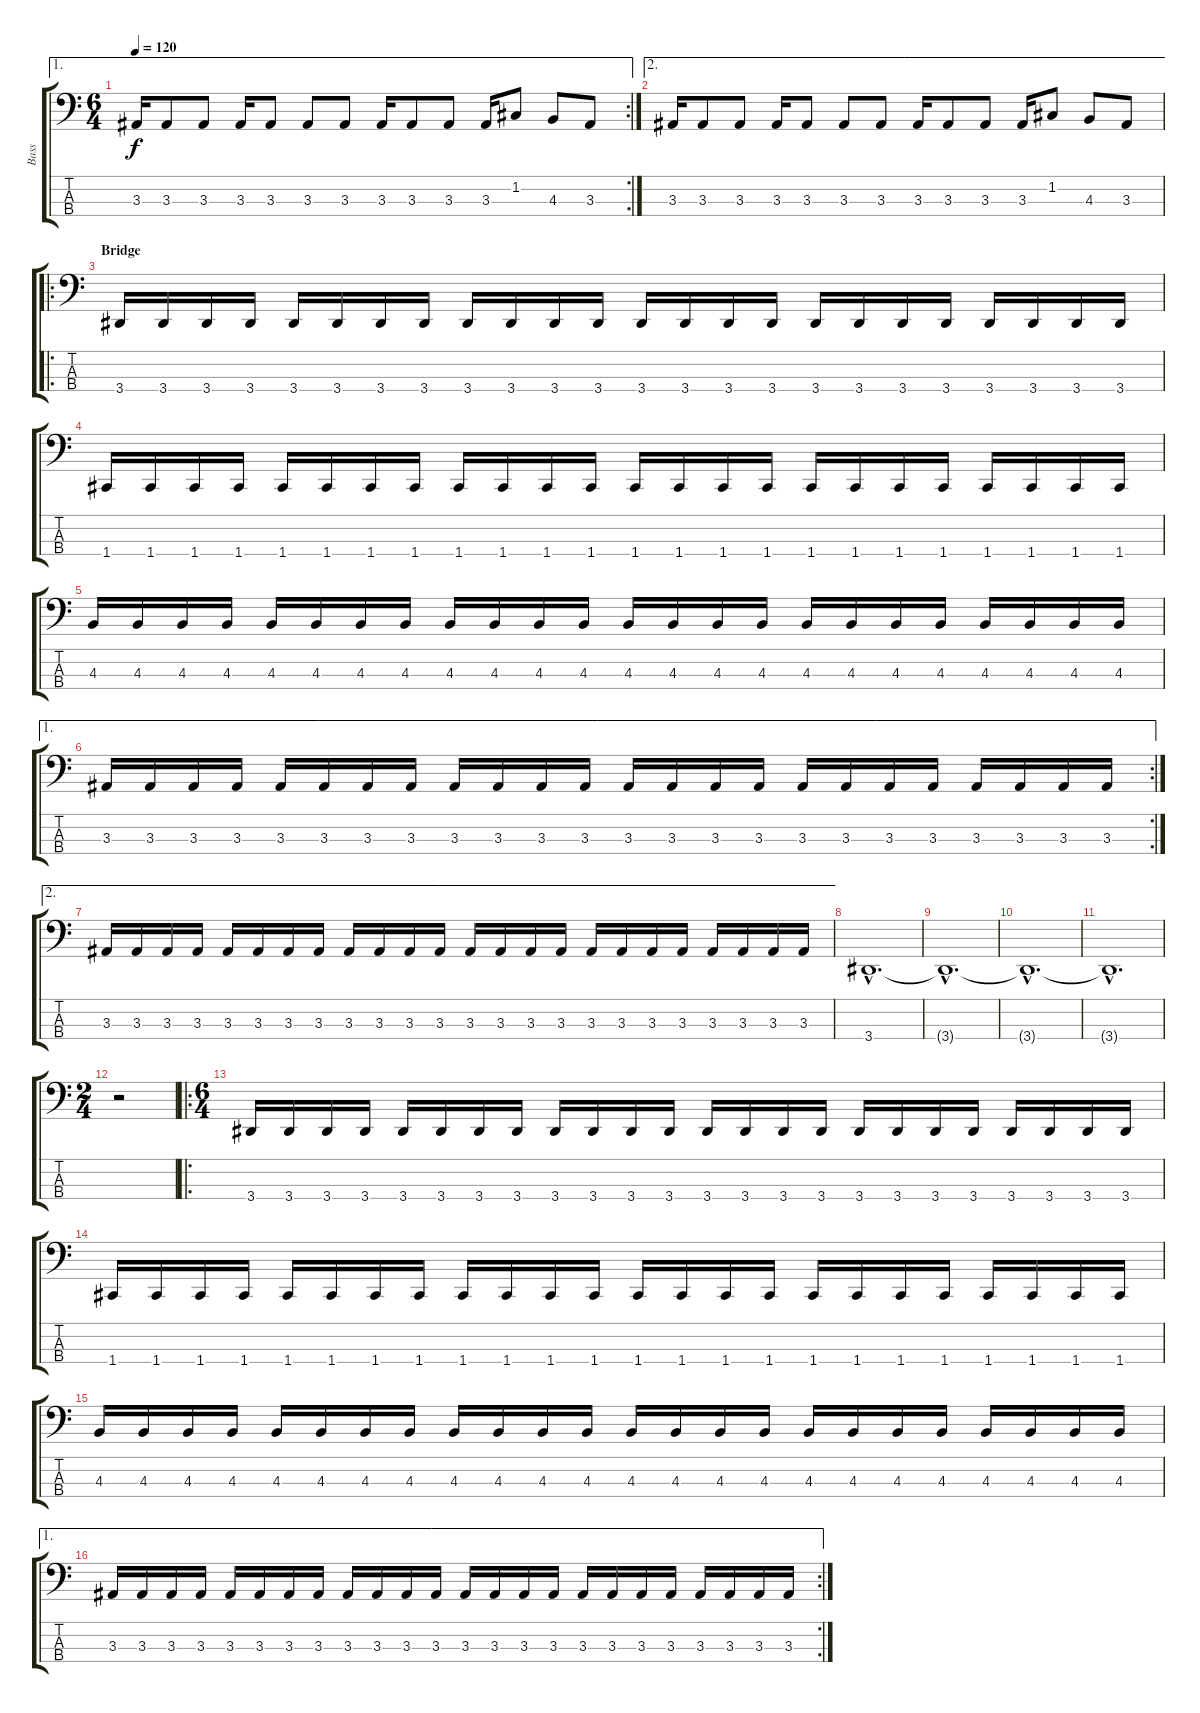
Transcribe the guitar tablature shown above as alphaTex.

\track ("Bass" "Bass") {instrument electricbasspick}
\staff {score tabs}
\tuning (F2 C2 G1 C1) {hide}
\ae 1
\rc 2
\ts (6 4)
\tempo 120
\clef f4
\ks c
3.3.16{dy f} 3.3.8 3.3.8 3.3.16 3.3.8 3.3.8 3.3.8 3.3.16 3.3.8 3.3.8 3.3.16 1.2.8 4.3.8 3.3.8 |
\ae 2
3.3.16 3.3.8 3.3.8 3.3.16 3.3.8 3.3.8 3.3.8 3.3.16 3.3.8 3.3.8 3.3.16 1.2.8 4.3.8 3.3.8 |
\ro
\section ("" "Bridge")
3.4.16 3.4.16 3.4.16 3.4.16 3.4.16 3.4.16 3.4.16 3.4.16 3.4.16 3.4.16 3.4.16 3.4.16 3.4.16 3.4.16 3.4.16 3.4.16 3.4.16 3.4.16 3.4.16 3.4.16 3.4.16 3.4.16 3.4.16 3.4.16 |
1.4.16 1.4.16 1.4.16 1.4.16 1.4.16 1.4.16 1.4.16 1.4.16 1.4.16 1.4.16 1.4.16 1.4.16 1.4.16 1.4.16 1.4.16 1.4.16 1.4.16 1.4.16 1.4.16 1.4.16 1.4.16 1.4.16 1.4.16 1.4.16 |
4.3.16 4.3.16 4.3.16 4.3.16 4.3.16 4.3.16 4.3.16 4.3.16 4.3.16 4.3.16 4.3.16 4.3.16 4.3.16 4.3.16 4.3.16 4.3.16 4.3.16 4.3.16 4.3.16 4.3.16 4.3.16 4.3.16 4.3.16 4.3.16 |
\ae 1
\rc 2
3.3.16 3.3.16 3.3.16 3.3.16 3.3.16 3.3.16 3.3.16 3.3.16 3.3.16 3.3.16 3.3.16 3.3.16 3.3.16 3.3.16 3.3.16 3.3.16 3.3.16 3.3.16 3.3.16 3.3.16 3.3.16 3.3.16 3.3.16 3.3.16 |
\ae 2
3.3.16 3.3.16 3.3.16 3.3.16 3.3.16 3.3.16 3.3.16 3.3.16 3.3.16 3.3.16 3.3.16 3.3.16 3.3.16 3.3.16 3.3.16 3.3.16 3.3.16 3.3.16 3.3.16 3.3.16 3.3.16 3.3.16 3.3.16 3.3.16 |
3.4{hac}.1{d} |
3.4{hac t}.1{d} |
3.4{hac t}.1{d} |
3.4{hac t}.1{d} |
\ts (2 4)
r.2 |
\ro
\ts (6 4)
3.4.16 3.4.16 3.4.16 3.4.16 3.4.16 3.4.16 3.4.16 3.4.16 3.4.16 3.4.16 3.4.16 3.4.16 3.4.16 3.4.16 3.4.16 3.4.16 3.4.16 3.4.16 3.4.16 3.4.16 3.4.16 3.4.16 3.4.16 3.4.16 |
1.4.16 1.4.16 1.4.16 1.4.16 1.4.16 1.4.16 1.4.16 1.4.16 1.4.16 1.4.16 1.4.16 1.4.16 1.4.16 1.4.16 1.4.16 1.4.16 1.4.16 1.4.16 1.4.16 1.4.16 1.4.16 1.4.16 1.4.16 1.4.16 |
4.3.16 4.3.16 4.3.16 4.3.16 4.3.16 4.3.16 4.3.16 4.3.16 4.3.16 4.3.16 4.3.16 4.3.16 4.3.16 4.3.16 4.3.16 4.3.16 4.3.16 4.3.16 4.3.16 4.3.16 4.3.16 4.3.16 4.3.16 4.3.16 |
\ae 1
\rc 2
3.3.16 3.3.16 3.3.16 3.3.16 3.3.16 3.3.16 3.3.16 3.3.16 3.3.16 3.3.16 3.3.16 3.3.16 3.3.16 3.3.16 3.3.16 3.3.16 3.3.16 3.3.16 3.3.16 3.3.16 3.3.16 3.3.16 3.3.16 3.3.16
